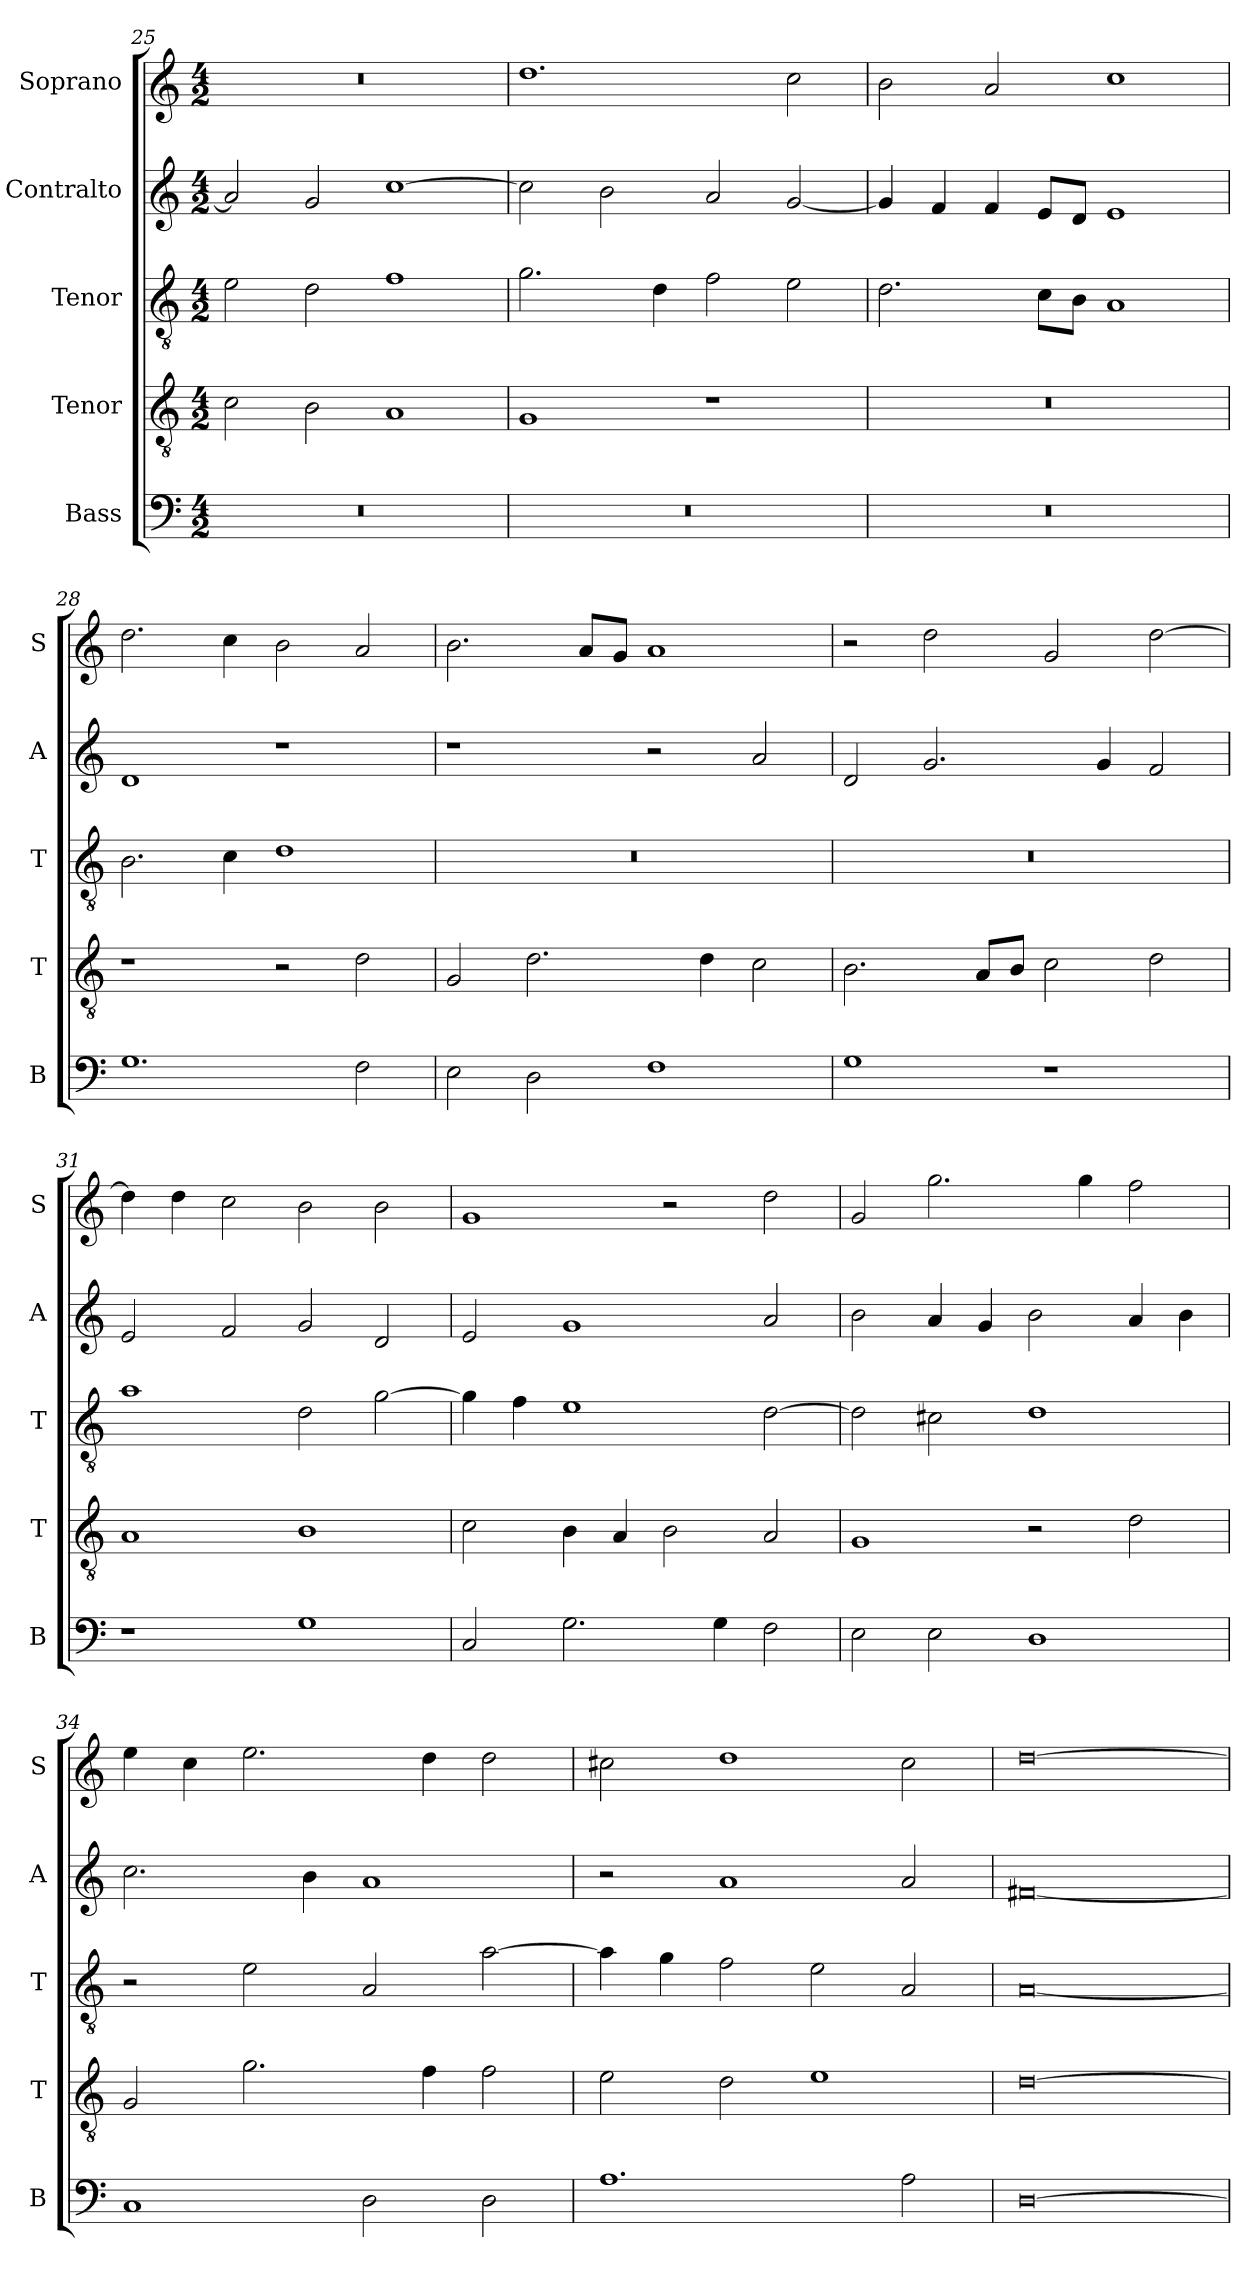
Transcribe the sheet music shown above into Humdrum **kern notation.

**kern	**kern	**kern	**kern	**kern
*part5	*part4	*part3	*part2	*part1
*staff5	*staff4	*staff3	*staff2	*staff1
*I"Bass	*I"Tenor	*I"Tenor	*I"Contralto	*I"Soprano
*I'B	*I'T	*I'T	*I'A	*I'S
*clefF4	*clefGv2	*clefGv2	*clefG2	*clefG2
*k[]	*k[]	*k[]	*k[]	*k[]
*G:mix	*G:mix	*G:mix	*G:mix	*G:mix
*M4/2	*M4/2	*M4/2	*M4/2	*M4/2
=25	=25	=25	=25	=25
0r	2c	2e	2a]	0r
.	2B	2d	2g	.
.	1A	1f	[1cc	.
=26	=26	=26	=26	=26
0r	1G	2.g	2cc]	1.dd
.	.	.	2b	.
.	.	4d	.	.
.	1r	2f	2a	.
.	.	2e	[2g	2cc
=27	=27	=27	=27	=27
0r	0r	2.d	4g]	2b
.	.	.	4f	.
.	.	.	4f	2a
.	.	8c\L	8e/L	.
.	.	8B\J	8d/J	.
.	.	1A	1e	1cc
=28	=28	=28	=28	=28
1.G	1r	2.B	1d	2.dd
.	.	4c	.	4cc
.	2r	1d	1r	2b
2F	2d	.	.	2a
=29	=29	=29	=29	=29
2E	2G	0r	1r	2.b
2D	2.d	.	.	.
.	.	.	.	8a/L
.	.	.	.	8g/J
1F	.	.	2r	1a
.	4d	.	.	.
.	2c	.	2a	.
=30	=30	=30	=30	=30
1G	2.B	0r	2d	2r
.	.	.	2.g	2dd
.	8A/L	.	.	.
.	8B/J	.	.	.
1r	2c	.	.	2g
.	.	.	4g	.
.	2d	.	2f	[2dd
=31	=31	=31	=31	=31
1r	1A	1a	2e	4dd]
.	.	.	.	4dd
.	.	.	2f	2cc
1G	1B	2d	2g	2b
.	.	[2g	2d	2b
=32	=32	=32	=32	=32
2C	2c	4g]	2e	1g
.	.	4f	.	.
2.G	4B	1e	1g	.
.	4A	.	.	.
.	2B	.	.	2r
4G	.	.	.	.
2F	2A	[2d	2a	2dd
=33	=33	=33	=33	=33
2E	1G	2d]	2b	2g
2E	.	2c#X	4a	2.gg
.	.	.	4g	.
1D	2r	1d	2b	.
.	.	.	.	4gg
.	2d	.	4a	2ff
.	.	.	4b	.
=34	=34	=34	=34	=34
1C	2G	2r	2.cc	4ee
.	.	.	.	4cc
.	2.g	2e	.	2.ee
.	.	.	4b	.
2D	.	2A	1a	.
.	4f	.	.	4dd
2D	2f	[2a	.	2dd
=35	=35	=35	=35	=35
1.A	2e	4a]	2r	2cc#X
.	.	4g	.	.
.	2d	2f	1a	1dd
.	1e	2e	.	.
2A	.	2A	2a	2cc#
=36	=36	=36	=36	=36
[0D	[0d	[0A	[0f#X	[0dd
=	=	=	=	=
*-	*-	*-	*-	*-
